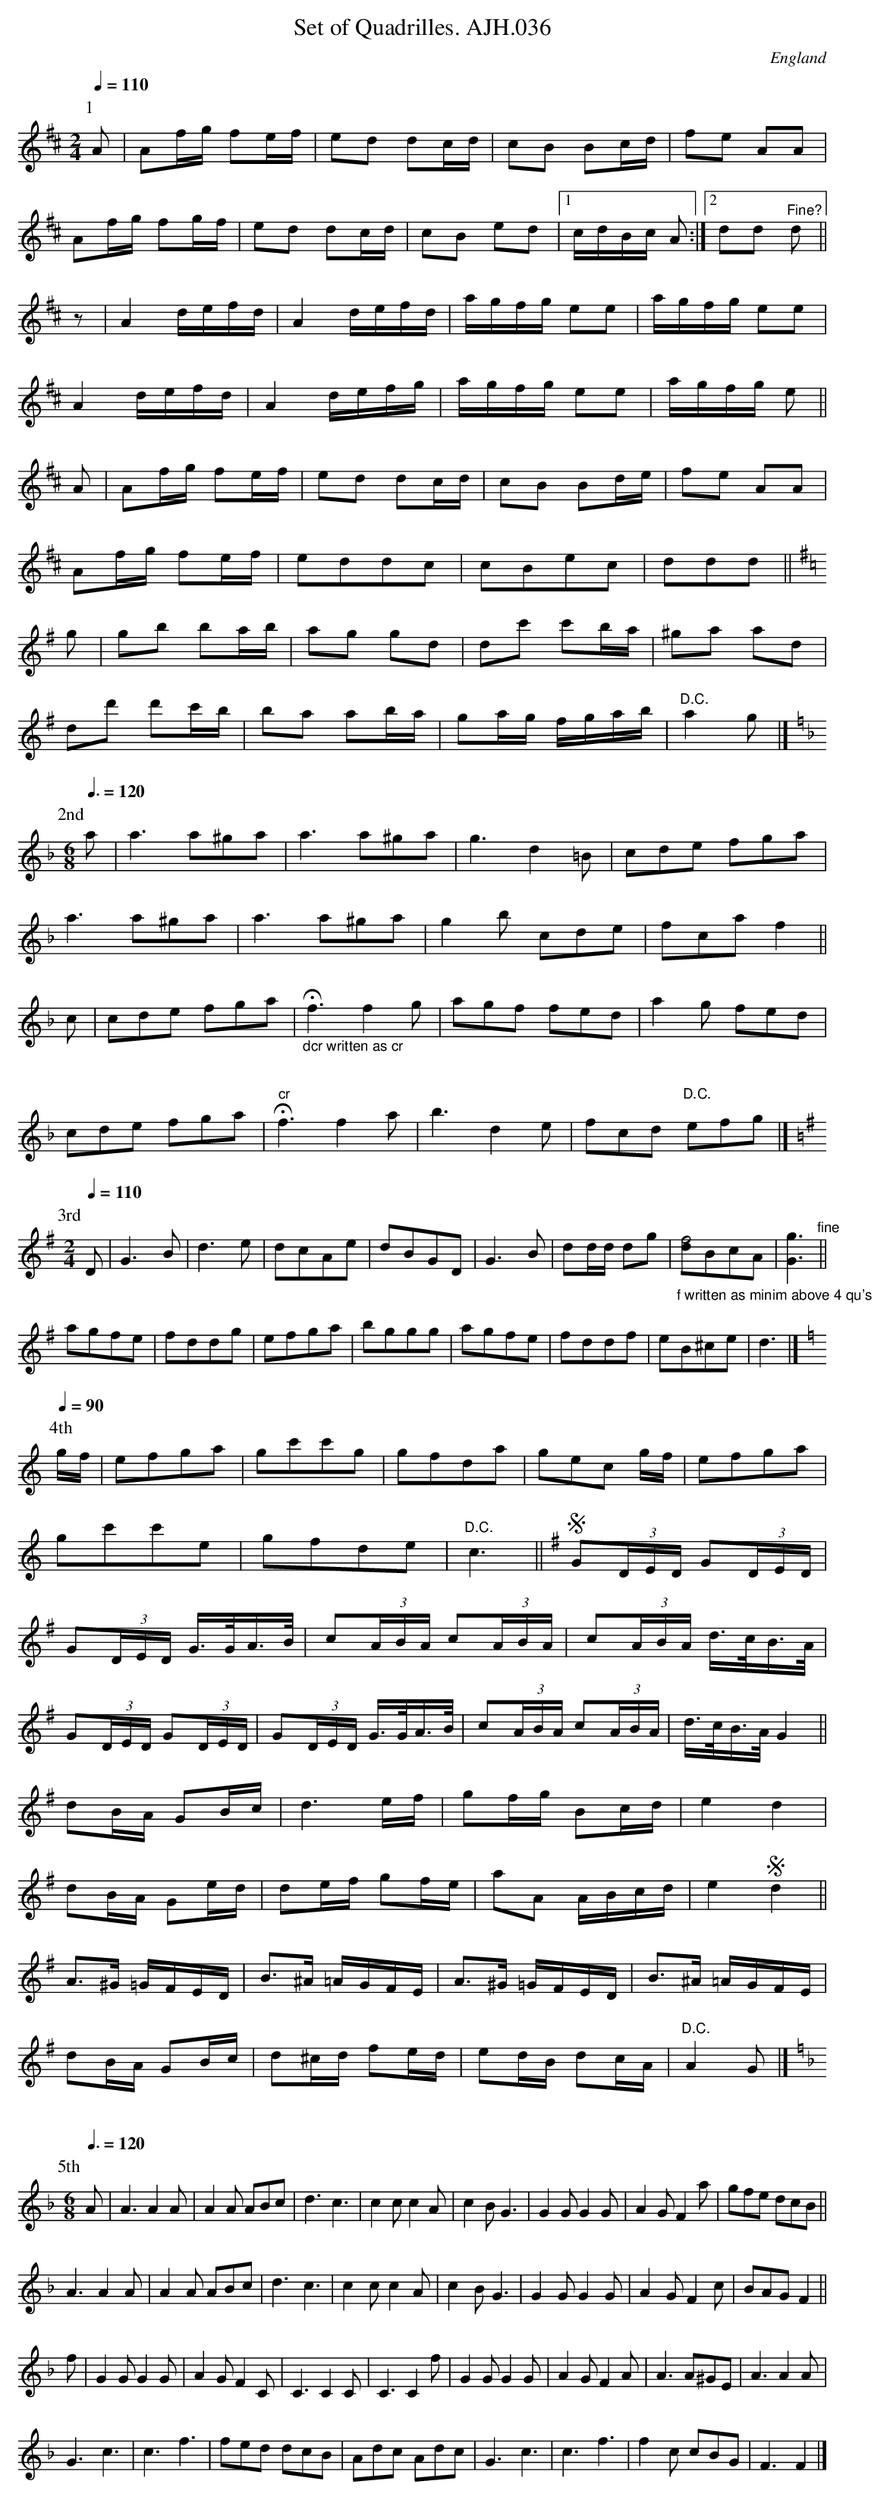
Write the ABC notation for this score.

X:1
T:Set of Quadrilles. AJH.036
M:2/4
L:1/8
Q:1/4=110
O:England
K:D major
P:1
A|Af/g/ fe/f/|ed dc/d/|cB Bc/d/|fe AA|!
Af/g/ fg/f/|ed dc/d/|cB ed|1c/d/B/c/ A:|2dd "^Fine?"d||!
z|A2d/e/f/d/|A2d/e/f/d/|a/g/f/g/ ee|a/g/f/g/ ee|!
A2d/e/f/d/|A2d/e/f/g/|a/g/f/g/ ee|a/g/f/g/ e||!
A|Af/g/ fe/f/|ed dc/d/|cB Bd/e/|fe AA|!
Af/g/ fe/f/|eddc|cBec|ddd||!
K:G
g|gb ba/b/|ag gd|dc' c'b/a/|^ga ad|!
dd' d'c'/b/|ba ab/a/|ga/g/ f/g/a/b/|"^D.C."a2g|]!
P:2nd
K:F
M:6/8
Q:3/8=120
a|a3 a^ga|a3 a^ga|g3 d2=B|cde fga|!
a3 a^ga|a3 a^ga|g2b cde|fca f2||!
c|cde fga|"_dcr written as cr"Hf3f2g|agf fed|a2g fed|!
cde fga|"cr"Hf3f2a|b3d2e|fcd "D.C."efg|]!
P:3rd
K:G
M:2/4
Q:1/4=110
D|G3B|d3e|dcAe|dBGD|\
G3B|dd/d/ dg|\
"_f written as minim above 4 qu's"\
[df4]BcA|[g3G3]"^fine"||!
agfe|fddg|efga|bggg|agfe|fddf|eB^ce|d3|]!
P:4th
K:C
Q:1/4=90
g/f/|efga|gc'c'g|gfda|gec g/f/|\
efga|gc'c'e|gfde|"D.C."c3||
K:G
SG(3D/E/D/ G(3D/E/D/|G(3D/E/D/ G/>G/A/>B/|\
c(3A/B/A/ c(3A/B/A/|c(3A/B/A/ d/>c/B/>A/|!
G(3D/E/D/ G(3D/E/D/|G(3D/E/D/ G/>G/A/>B/|\
c(3A/B/A/ c(3A/B/A/|d/>c/B/>A/G2||!
dB/A/ GB/c/|d3e/f/|gf/g/ Bc/d/|e2d2|!
dB/A/ Ge/d/|de/f/ gf/e/|aA A/B/c/d/|e2Sd2||!
A>^G =G/F/E/D/|B>^A =A/G/F/E/|A>^G =G/F/E/D/|B>^A =A/G/F/E/|!
dB/A/ GB/c/|d^c/d/ fe/d/|ed/B/ dc/A/|"D.C."A2G|]!
P:5th
K:F
M:6/8
Q:3/8=120
A|A3 A2A|A2A ABc|d3 c3|c2c c2A|\
c2B G3|G2G G2G|A2G F2a|gfe dcB||!
A3 A2A|A2A ABc|d3 c3|c2c c2A|\
c2B G3|G2G G2G|A2G F2c|BAG F2||!
f|G2G G2G|A2G F2C|C3 C2C|C3 C2f|\
G2G G2G|A2G F2A|A3 A^GE|A3A2A|!
G3 c3|c3 f3|fed dcB|Adc Adc|\
G3 c3|c3 f3|f2c cBG|F3 F2|]
